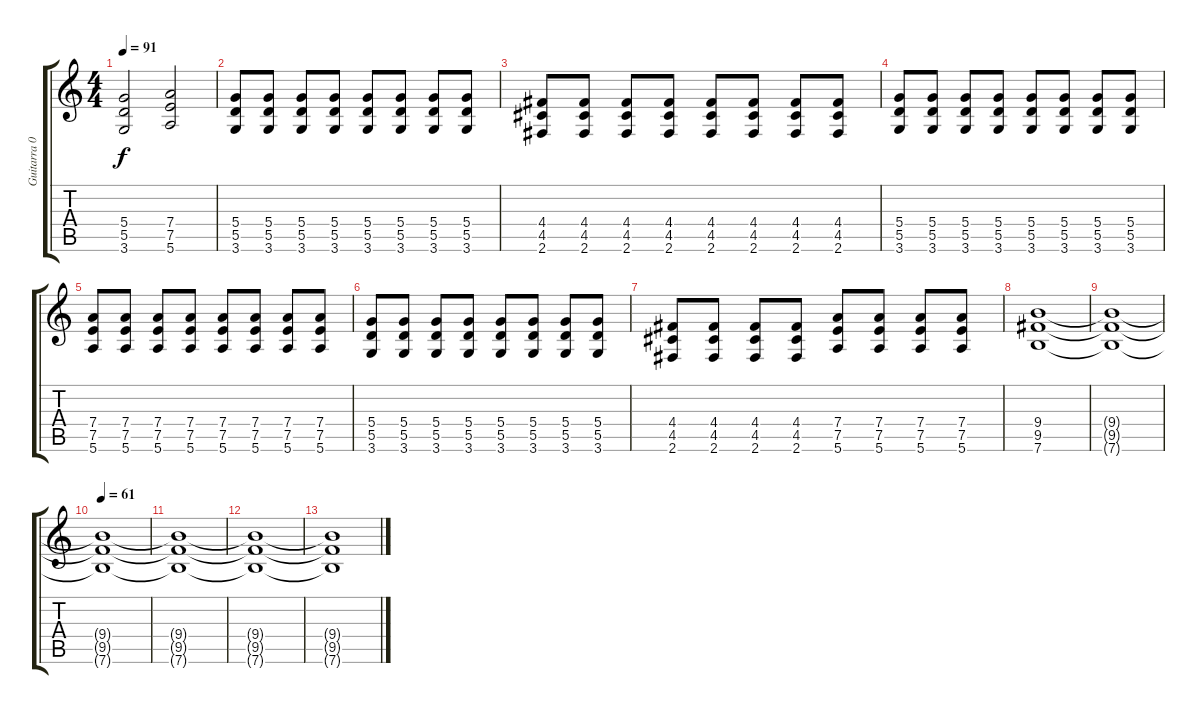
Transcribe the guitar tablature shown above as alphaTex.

\track ("Guitarra 01" "Guitarra 0") {instrument distortionguitar}
\staff {score tabs}
\tuning (E4 B3 G3 D3 A2 E2) {hide}
\ts (4 4)
\tempo 91
\clef g2
\ks c
(5.4 5.5 3.6).2{dy f} (7.4 7.5 5.6).2 |
(5.4 5.5 3.6).8 (5.4 5.5 3.6).8 (5.4 5.5 3.6).8 (5.4 5.5 3.6).8 (5.4 5.5 3.6).8 (5.4 5.5 3.6).8 (5.4 5.5 3.6).8 (5.4 5.5 3.6).8 |
(4.4 4.5 2.6).8 (4.4 4.5 2.6).8 (4.4 4.5 2.6).8 (4.4 4.5 2.6).8 (4.4 4.5 2.6).8 (4.4 4.5 2.6).8 (4.4 4.5 2.6).8 (4.4 4.5 2.6).8 |
(5.4 5.5 3.6).8 (5.4 5.5 3.6).8 (5.4 5.5 3.6).8 (5.4 5.5 3.6).8 (5.4 5.5 3.6).8 (5.4 5.5 3.6).8 (5.4 5.5 3.6).8 (5.4 5.5 3.6).8 |
(7.4 7.5 5.6).8 (7.4 7.5 5.6).8 (7.4 7.5 5.6).8 (7.4 7.5 5.6).8 (7.4 7.5 5.6).8 (7.4 7.5 5.6).8 (7.4 7.5 5.6).8 (7.4 7.5 5.6).8 |
(5.4 5.5 3.6).8 (5.4 5.5 3.6).8 (5.4 5.5 3.6).8 (5.4 5.5 3.6).8 (5.4 5.5 3.6).8 (5.4 5.5 3.6).8 (5.4 5.5 3.6).8 (5.4 5.5 3.6).8 |
(4.4 4.5 2.6).8 (4.4 4.5 2.6).8 (4.4 4.5 2.6).8 (4.4 4.5 2.6).8 (7.4 7.5 5.6).8 (7.4 7.5 5.6).8 (7.4 7.5 5.6).8 (7.4 7.5 5.6).8 |
(9.4 9.5 7.6).1{volume 0} |
(9.4{t} 9.5{t} 7.6{t}).1 |
\tempo 61
(9.4{t} 9.5{t} 7.6{t}).1 |
(9.4{t} 9.5{t} 7.6{t}).1 |
(9.4{t} 9.5{t} 7.6{t}).1 |
(9.4{t} 9.5{t} 7.6{t}).1
